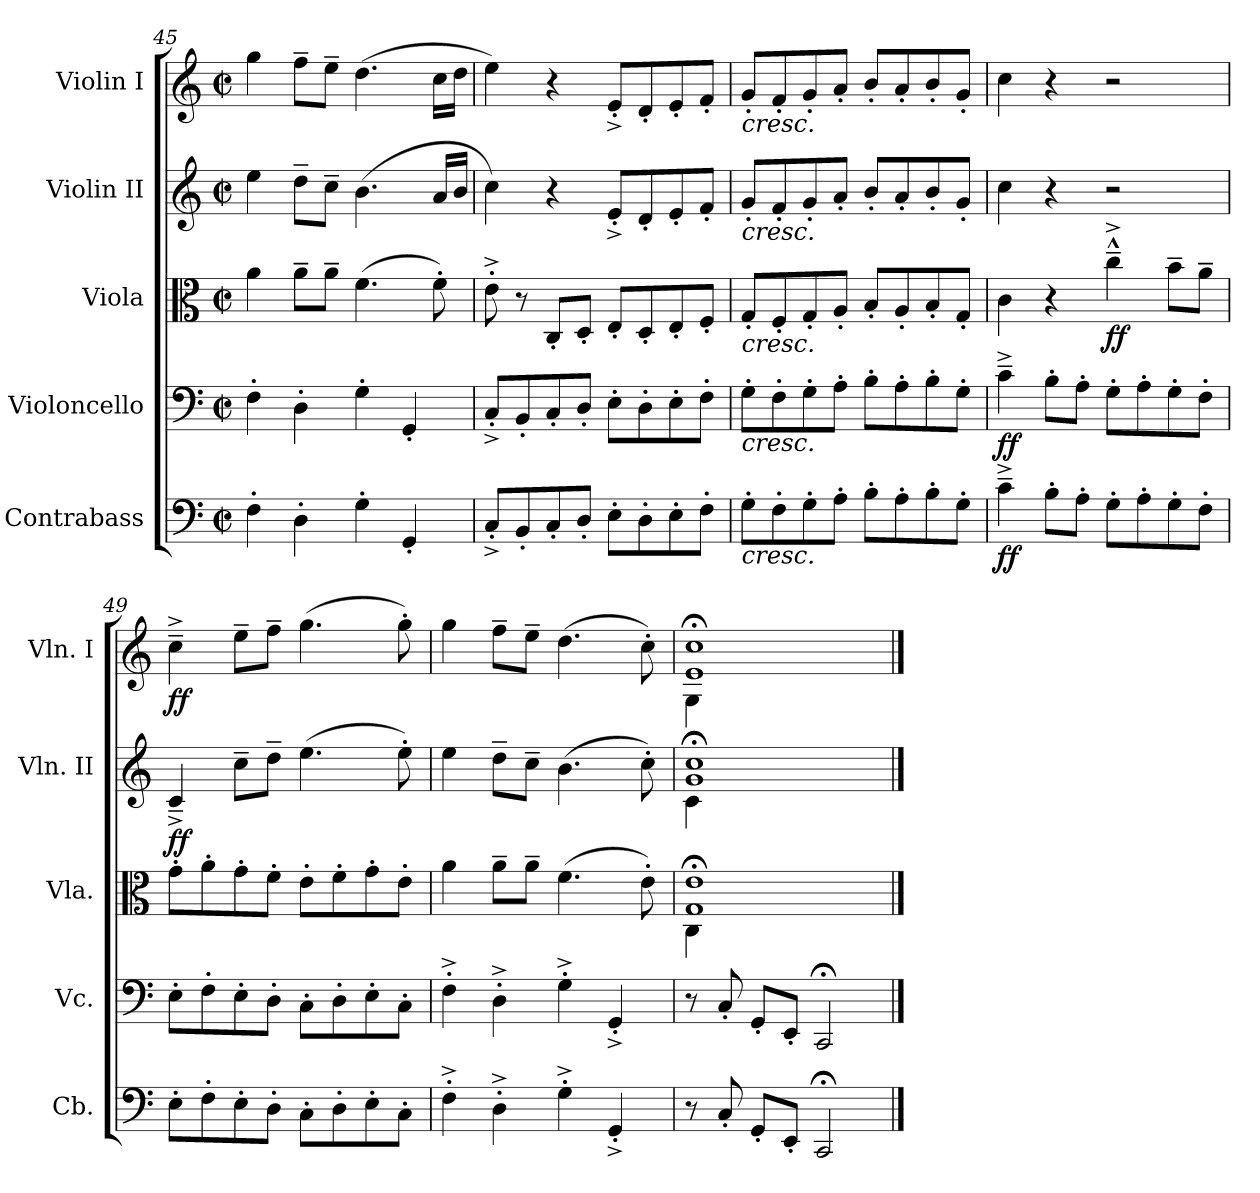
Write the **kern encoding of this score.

**kern	**dynam	**kern	**dynam	**kern	**dynam	**kern	**dynam	**kern	**dynam
*part5	*part5	*part4	*part4	*part3	*part3	*part2	*part2	*part1	*part1
*staff5	*staff5	*staff4	*staff4	*staff3	*staff3	*staff2	*staff2	*staff1	*staff1
*I"Contrabass	*	*I"Violoncello	*	*I"Viola	*	*I"Violin II	*	*I"Violin I	*
*I'Cb.	*	*I'Vc.	*	*I'Vla.	*	*I'Vln. II	*	*I'Vln. I	*
*clefF4	*	*clefF4	*	*clefC3	*	*clefG2	*	*clefG2	*
*ITrd7c12	*	*	*	*	*	*	*	*	*
*k[]	*	*k[]	*	*k[]	*	*k[]	*	*k[]	*
*M2/2	*	*M2/2	*	*M2/2	*	*M2/2	*	*M2/2	*
*met(c|)	*	*met(c|)	*	*met(c|)	*	*met(c|)	*	*met(c|)	*
=45	=45	=45	=45	=45	=45	=45	=45	=45	=45
4FF'\	.	4F'\	.	4a\	.	4ee\	.	4gg\	.
4DD'\	.	4D'\	.	8a~\L	.	8dd~\L	.	8ff~\L	.
.	.	.	.	8a~\J	.	8cc~\J	.	8ee~\J	.
4GG'\	.	4G'\	.	(>4.f\	.	(>4.b\	.	(>4.dd\	.
4GGG'/	.	4GG'/	.	.	.	.	.	.	.
.	.	.	.	8f'\)	.	16a/LL	.	16cc\LL	.
.	.	.	.	.	.	16b/JJ	.	16dd\JJ	.
=46	=46	=46	=46	=46	=46	=46	=46	=46	=46
8CC'^/L	.	8C'^/L	.	8e'^\	.	4cc\)	.	4ee\)	.
8BBB'/	.	8BB'/	.	8r	.	.	.	.	.
8CC'/	.	8C'/	.	8C'/L	.	4r	.	4r	.
8DD'/J	.	8D'/J	.	8D'/J	.	.	.	.	.
8EE'\L	.	8E'\L	.	8E'/L	.	8e'^/L	.	8e'^/L	.
8DD'\	.	8D'\	.	8D'/	.	8d'/	.	8d'/	.
8EE'\	.	8E'\	.	8E'/	.	8e'/	.	8e'/	.
8FF'\J	.	8F'\J	.	8F'/J	.	8f'/J	.	8f'/J	.
!!LO:PB:g=z
=47	=47	=47	=47	=47	=47	=47	=47	=47	=47
!	!	!	!	!	!	!	!	!LO:TX:b:i:t=cresc.	!
!	!	!	!	!	!	!LO:TX:b:i:t=cresc.	!	!	!
!	!	!	!	!LO:TX:b:i:t=cresc.	!	!	!	!	!
!	!	!LO:TX:b:i:t=cresc.	!	!	!	!	!	!	!
!LO:TX:b:i:t=cresc.	!	!	!	!	!	!	!	!	!
8GG'\L	.	8G'\L	.	8G'/L	.	8g'/L	.	8g'/L	.
8FF'\	.	8F'\	.	8F'/	.	8f'/	.	8f'/	.
8GG'\	.	8G'\	.	8G'/	.	8g'/	.	8g'/	.
8AA'\J	.	8A'\J	.	8A'/J	.	8a'/J	.	8a'/J	.
8BB'\L	.	8B'\L	.	8B'/L	.	8b'/L	.	8b'/L	.
8AA'\	.	8A'\	.	8A'/	.	8a'/	.	8a'/	.
8BB'\	.	8B'\	.	8B'/	.	8b'/	.	8b'/	.
8GG'\J	.	8G'\J	.	8G'/J	.	8g'/J	.	8g'/J	.
=48	=48	=48	=48	=48	=48	=48	=48	=48	=48
!	!LO:DY:b	!	!LO:DY:b	!	!	!	!	!	!
4C~^\	ff	4c~^\	ff	4c\	.	4cc\	.	4cc\	.
8BB'\L	.	8B'\L	.	4r	.	4r	.	4r	.
8AA'\J	.	8A'\J	.	.	.	.	.	.	.
!	!	!	!	!	!LO:DY:b	!	!	!	!
8GG'\L	.	8G'\L	.	4cc~^^^\	ff	2r	.	2r	.
8AA'\	.	8A'\	.	.	.	.	.	.	.
8GG'\	.	8G'\	.	8b~\L	.	.	.	.	.
8FF'\J	.	8F'\J	.	8a~\J	.	.	.	.	.
=49	=49	=49	=49	=49	=49	=49	=49	=49	=49
!	!	!	!	!	!	!	!LO:DY:b	!	!LO:DY:b
8EE'\L	.	8E'\L	.	8g'\L	.	4c~^/	ff	4cc~^\	ff
8FF'\	.	8F'\	.	8a'\	.	.	.	.	.
8EE'\	.	8E'\	.	8g'\	.	8cc~\L	.	8ee~\L	.
8DD'\J	.	8D'\J	.	8f'\J	.	8dd~\J	.	8ff~\J	.
8CC'\L	.	8C'\L	.	8e'\L	.	(>4.ee\	.	(>4.gg\	.
8DD'\	.	8D'\	.	8f'\	.	.	.	.	.
8EE'\	.	8E'\	.	8g'\	.	.	.	.	.
8CC'\J	.	8C'\J	.	8e'\J	.	8ee'\)	.	8gg'\)	.
=50	=50	=50	=50	=50	=50	=50	=50	=50	=50
*	*	*	*	*	*	*	*	*MM80	*
4FF'^\	.	4F'^\	.	4a\	.	4ee\	.	4gg\	.
4DD'^\	.	4D'^\	.	8a~\L	.	8dd~\L	.	8ff~\L	.
.	.	.	.	8a~\J	.	8cc~\J	.	8ee~\J	.
4GG'^\	.	4G'^\	.	(>4.f\	.	(>4.b\	.	(>4.dd\	.
4GGG'^/	.	4GG'^/	.	.	.	.	.	.	.
.	.	.	.	8e'\)	.	8cc'\)	.	8cc'\)	.
=51	=51	=51	=51	=51	=51	=51	=51	=51	=51
*	*	*	*	*	*	*	*	*MM60	*
*	*	*	*	*^	*	*^	*	*^	*
8r	.	8r	.	1G;< 1e;<	4C\	.	1g;< 1cc;<	4c\	.	1e;< 1cc;<	4G\	.
8CC'/	.	8C'/	.	.	.	.	.	.	.	.	.	.
8GGG'/L	.	8GG'/L	.	.	2.ryy	.	.	2.ryy	.	.	2.ryy	.
8EEE'/J	.	8EE'/J	.	.	.	.	.	.	.	.	.	.
2CCC;</	.	2CC;</	.	.	.	.	.	.	.	.	.	.
*	*	*	*	*v	*v	*	*	*	*	*v	*v	*
*	*	*	*	*	*	*v	*v	*	*	*
==	==	==	==	==	==	==	==	==	==
*-	*-	*-	*-	*-	*-	*-	*-	*-	*-
